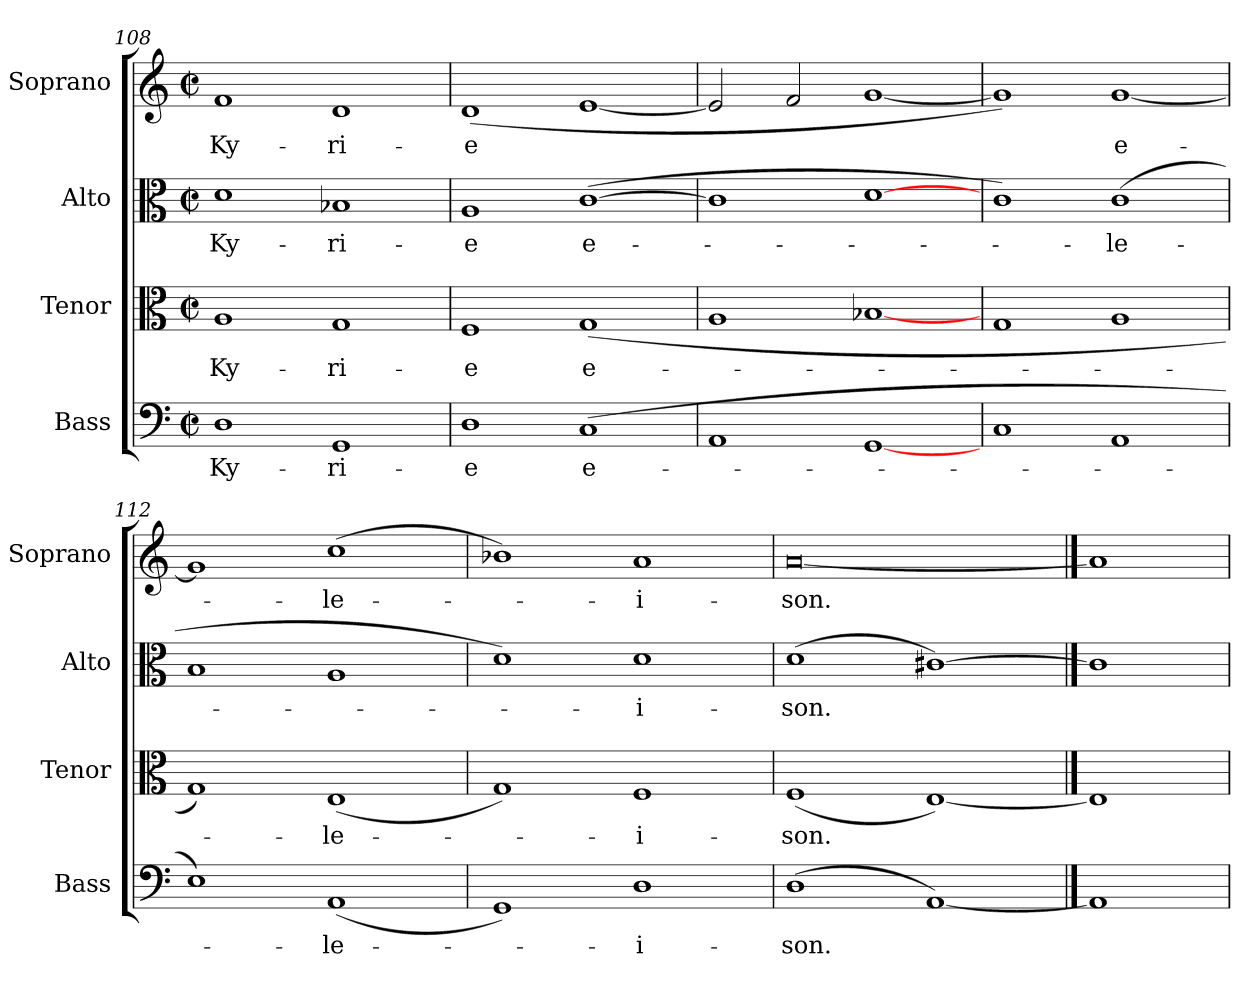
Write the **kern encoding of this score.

**kern	**text	**kern	**text	**kern	**text	**kern	**text
*part4	*part4	*part3	*part3	*part2	*part2	*part1	*part1
*staff4	*staff4	*staff3	*staff3	*staff2	*staff2	*staff1	*staff1
*I"Bass	*	*I"Tenor	*	*I"Alto	*	*I"Soprano	*
*I'Bass	*	*I'Tenor	*	*I'Alto	*	*I'Soprano	*
!!LO:LB:g=z
*clefF4	*	*clefC3	*	*clefC3	*	*clefG2	*
*k[]	*	*k[]	*	*k[]	*	*k[]	*
*C:	*	*C:	*	*C:	*	*C:	*
*M4/2	*	*M4/2	*	*M4/2	*	*M4/2	*
*met(c|)	*	*met(c|)	*	*met(c|)	*	*met(c|)	*
=108	=108	=108	=108	=108	=108	=108	=108
!	!LO:LY:b	!	!LO:LY:b	!	!LO:LY:b	!	!LO:LY:b
1D	Ky-	1A	Ky-	1d	Ky-	1f	Ky-
!	!LO:LY:b	!	!LO:LY:b	!	!LO:LY:b	!	!LO:LY:b
1GG	-ri-	1G	-ri-	1B-X	-ri-	1d	-ri-
=109	=109	=109	=109	=109	=109	=109	=109
!	!LO:LY:b	!	!LO:LY:b	!	!LO:LY:b	!	!LO:LY:b
1D	-e	1F	-e	1A	-e	(<1d	-e
!	!LO:LY:b	!	!LO:LY:b	!	!LO:LY:b	!	!
(>1C	e-	(<1G	e-	(>[1c	e-	[1e	.
=110	=110	=110	=110	=110	=110	=110	=110
1AA	.	1A	.	1c]	.	2e]	.
.	.	.	.	.	.	2f	.
[1GG	.	[1B-X	.	[1d	.	[1g/	.
=111	=111	=111	=111	=111	=111	=111	=111
1C	.	1G	.	1c)	.	1g/])	.
!	!	!	!	!	!LO:LY:b	!	!LO:LY:b
1AA	.	1A	.	(>1c	le-	[1g	e-
=112	=112	=112	=112	=112	=112	=112	=112
1E)	.	1G)	.	1B	.	1g]	.
!	!LO:LY:b	!	!LO:LY:b	!	!	!	!LO:LY:b
(<1AA	le-	(<1E	le-	1A	.	(>1cc	le-
=113	=113	=113	=113	=113	=113	=113	=113
1GG)	.	1G)	.	1d)	.	1b-X)	.
!	!LO:LY:b	!	!LO:LY:b	!	!LO:LY:b	!	!LO:LY:b
1D	i-	1F	i-	1d	i-	1a	i-
=114	=114	=114	=114	=114	=114	=114	=114
!	!LO:LY:b	!	!LO:LY:b	!	!LO:LY:b	!	!LO:LY:b
(<1D	-son.	(<1F	-son.	(>1d	-son.	[0a	-son.
[1AA)	.	[1E)	.	[1c#X)	.	.	.
==115	==115	==115	==115	==115	==115	==115	==115
1AA]	.	1E]	.	1c#]	.	1a]	.
=	=	=	=	=	=	=	=
*-	*-	*-	*-	*-	*-	*-	*-
